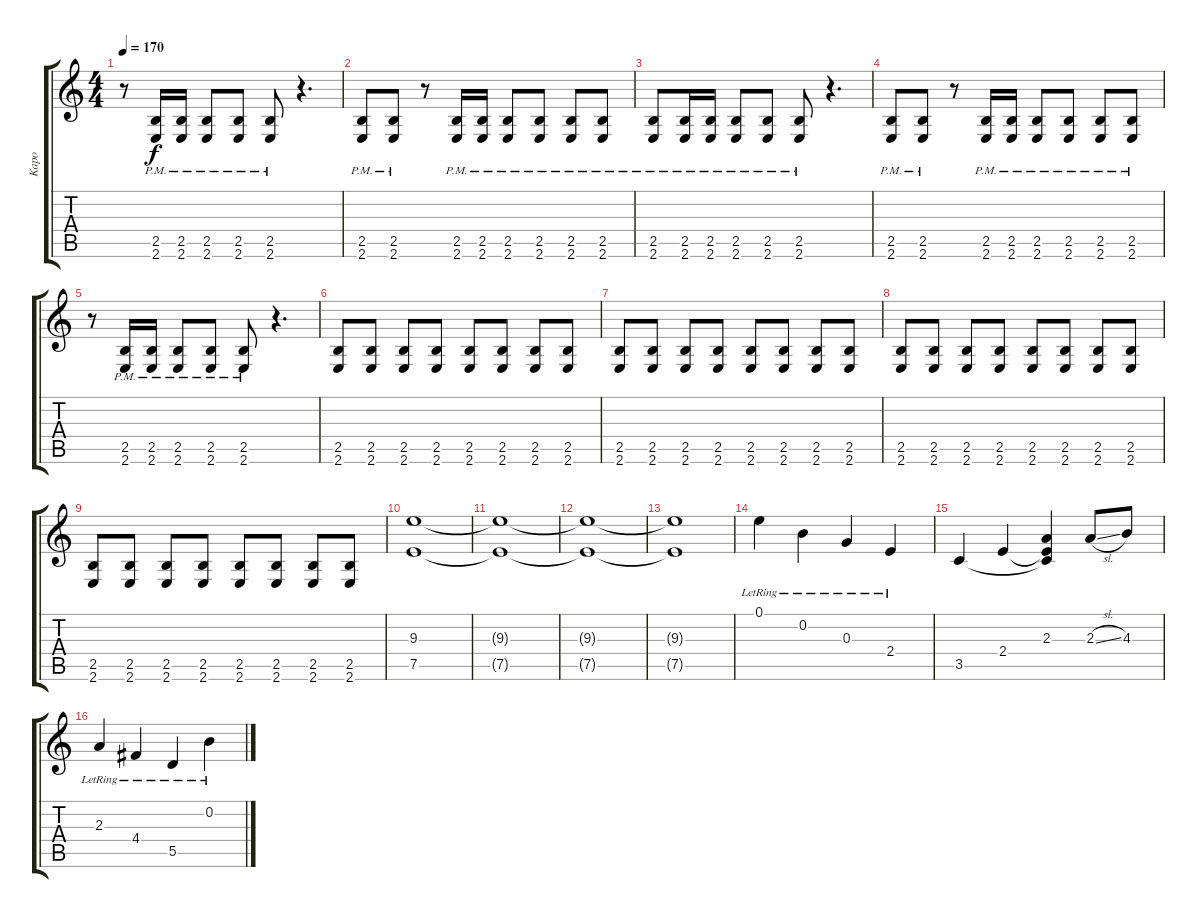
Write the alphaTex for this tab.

\track ("Kapo" "Kapo") {instrument distortionguitar}
\staff {score tabs}
\tuning (E4 B3 G3 D3 A2 D2) {hide}
\ts (4 4)
\tempo 170
\clef g2
\ks c
r.8{dy f} (2.5{pm} 2.6{pm}).16 (2.5{pm} 2.6{pm}).16 (2.5{pm} 2.6{pm}).8 (2.5{pm} 2.6{pm}).8 (2.5{pm} 2.6{pm}).8 r.4{d} |
(2.5{pm} 2.6{pm}).8 (2.5{pm} 2.6{pm}).8 r.8 (2.5{pm} 2.6{pm}).16 (2.5{pm} 2.6{pm}).16 (2.5{pm} 2.6{pm}).8 (2.5{pm} 2.6{pm}).8 (2.5{pm} 2.6{pm}).8 (2.5{pm} 2.6{pm}).8 |
(2.5{pm} 2.6{pm}).8 (2.5{pm} 2.6{pm}).16 (2.5{pm} 2.6{pm}).16 (2.5{pm} 2.6{pm}).8 (2.5{pm} 2.6{pm}).8 (2.5{pm} 2.6{pm}).8 r.4{d} |
(2.5{pm} 2.6{pm}).8 (2.5{pm} 2.6{pm}).8 r.8 (2.5{pm} 2.6{pm}).16 (2.5{pm} 2.6{pm}).16 (2.5{pm} 2.6{pm}).8 (2.5{pm} 2.6{pm}).8 (2.5{pm} 2.6{pm}).8 (2.5{pm} 2.6{pm}).8 |
r.8 (2.5{pm} 2.6{pm}).16 (2.5{pm} 2.6{pm}).16 (2.5{pm} 2.6{pm}).8 (2.5{pm} 2.6{pm}).8 (2.5{pm} 2.6{pm}).8 r.4{d} |
(2.5 2.6).8 (2.5 2.6).8 (2.5 2.6).8 (2.5 2.6).8 (2.5 2.6).8 (2.5 2.6).8 (2.5 2.6).8 (2.5 2.6).8 |
(2.5 2.6).8 (2.5 2.6).8 (2.5 2.6).8 (2.5 2.6).8 (2.5 2.6).8 (2.5 2.6).8 (2.5 2.6).8 (2.5 2.6).8 |
(2.5 2.6).8 (2.5 2.6).8 (2.5 2.6).8 (2.5 2.6).8 (2.5 2.6).8 (2.5 2.6).8 (2.5 2.6).8 (2.5 2.6).8 |
(2.5 2.6).8 (2.5 2.6).8 (2.5 2.6).8 (2.5 2.6).8 (2.5 2.6).8 (2.5 2.6).8 (2.5 2.6).8 (2.5 2.6).8 |
(9.3 7.5).1 |
(9.3{t} 7.5{t}).1 |
(9.3{t} 7.5{t}).1{volume 0} |
(9.3{t} 7.5{t}).1 |
0.1{lr}.4{volume 16 instrument acousticguitarsteel} 0.2{lr}.4 0.3{lr}.4 2.4{lr}.4 |
3.5.4 2.4.4 (2.3 2.4{t} 3.5{t}).4 2.3{sl}.8 4.3.8 |
2.3{lr}.4 4.4{lr}.4 5.5{lr}.4 0.2{lr}.4
